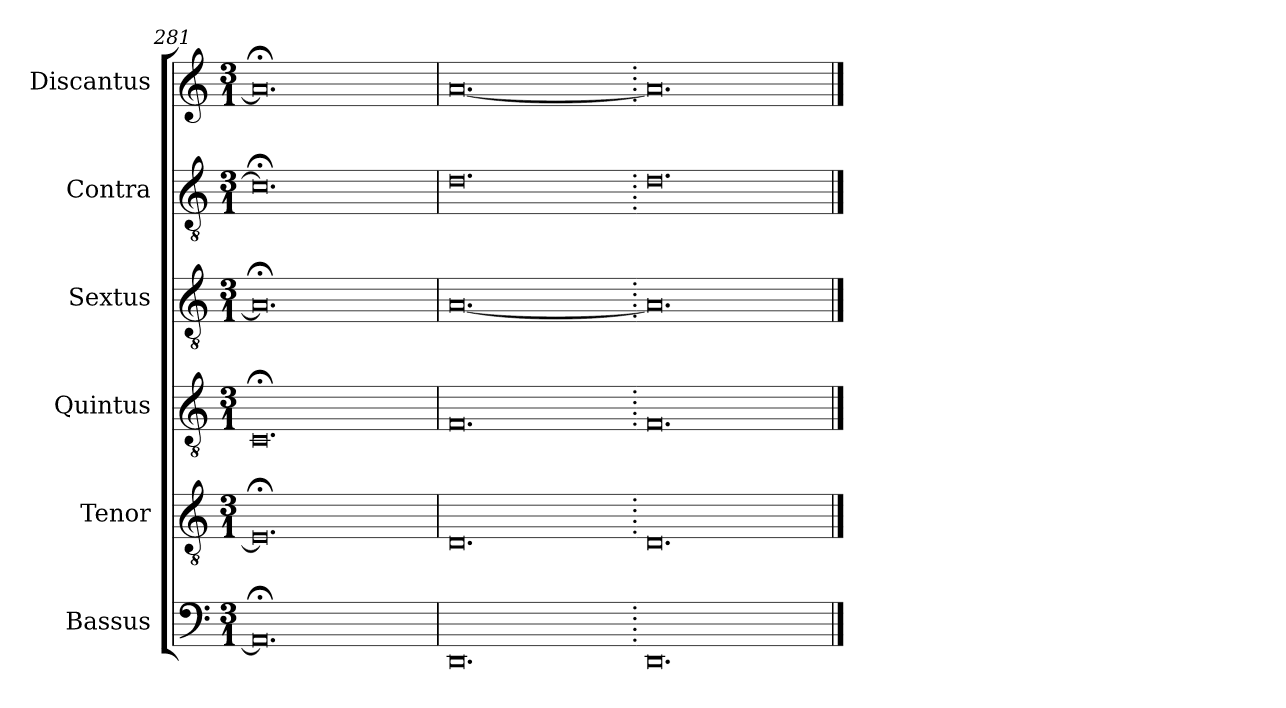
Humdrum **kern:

**kern	**kern	**kern	**kern	**kern	**kern
*part6	*part5	*part4	*part3	*part2	*part1
*staff6	*staff5	*staff4	*staff3	*staff2	*staff1
*I"Bassus	*I"Tenor	*I"Quintus	*I"Sextus	*I"Contra	*I"Discantus
*I'B	*I'T	*I'Q	*I'S	*I'C	*I'D
*clefF4	*clefGv2	*clefGv2	*clefGv2	*clefGv2	*clefG2
*k[]	*k[]	*k[]	*k[]	*k[]	*k[]
*M3/1	*M3/1	*M3/1	*M3/1	*M3/1	*M3/1
=281	=281	=281	=281	=281	=281
0.AA;<]	0.E;<]	0.C;<	0.A;<]	0.c;<]	0.a;<]
=282	=282	=282	=282	=282	=282
0.DD	0.D	0.F	[0.A	0.d	[0.a
=283.	=283.	=283.	=283.	=283.	=283.
0.DD	0.D	0.F	0.A]	0.d	0.a]
==	==	==	==	==	==
*-	*-	*-	*-	*-	*-
